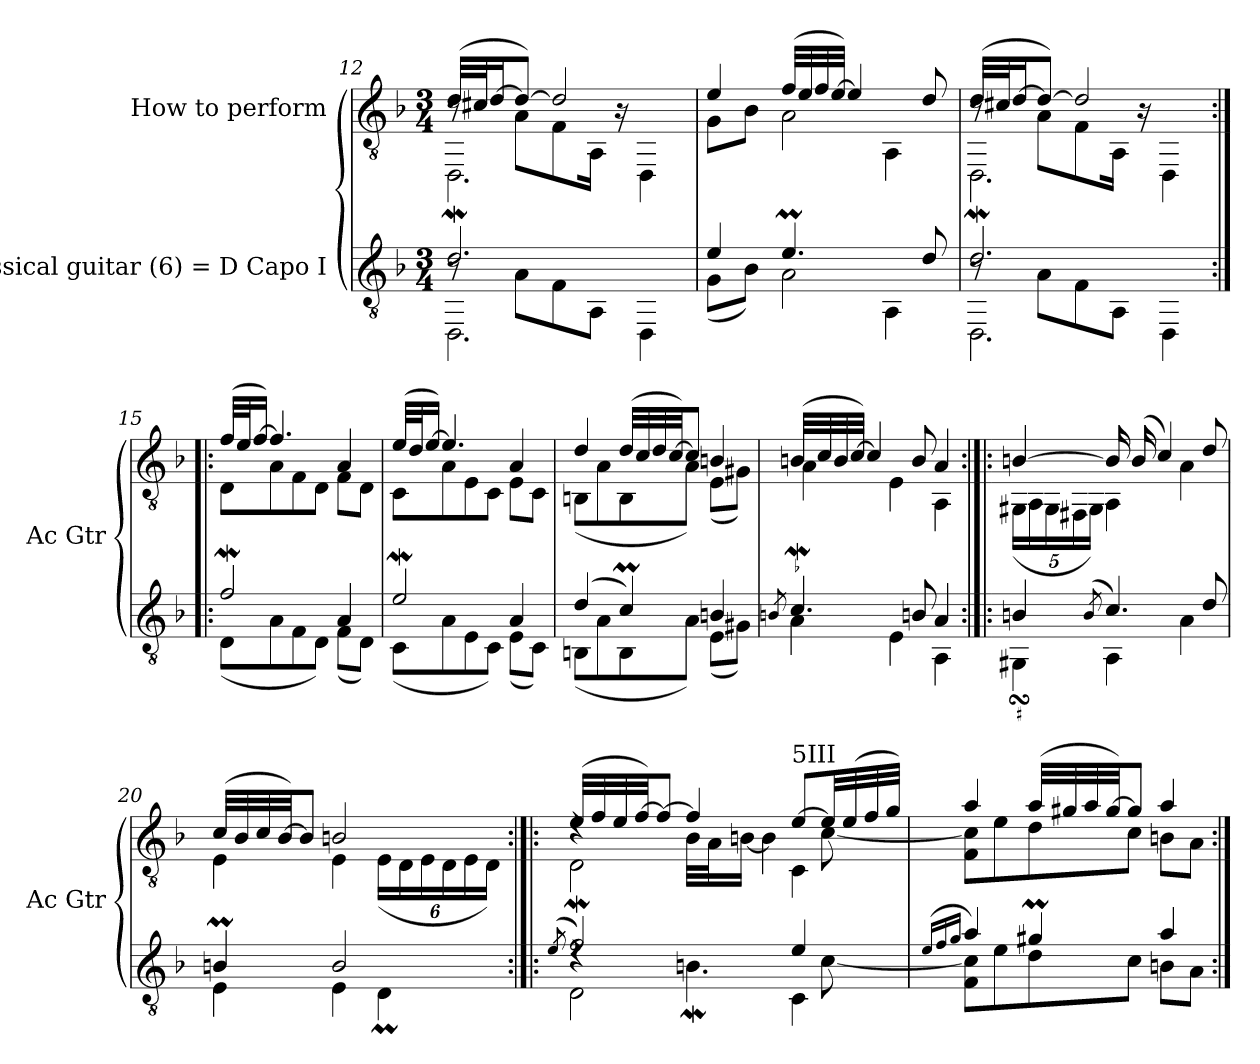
**kern	**kern
*part2	*part1
*staff2	*staff1
*I"Classical guitar (6) = D Capo I	*I"How to perform
*I'Ac Gtr	*
*clefGv2	*clefGv2
*k[b-]	*k[b-]
*M3/4	*M3/4
=12	=12
*^	*^
*	*^	*	*^
2.dW/	2.DD\	8r	(>32d/LLL	2.DD\	8r
.	.	.	32c#X/J	.	.
.	.	.	[16d/J	.	.
.	.	8A\L	8d/J_)	.	8A\L
.	.	8F\	2d/]	.	8F\
.	.	8AA\J	.	.	16AA\Jk
.	.	.	.	.	16r
.	.	4DD\	.	.	4DD\
=13	=13	=13	=13	=13	=13
4e/	(<8G\L	2ryy	4e/	8G\L	2ryy
.	8B-\J)	.	.	8B-\J	.
4.em/	2A\	.	(>32f/LLL	2A\	.
.	.	.	32e/	.	.
.	.	.	32f/	.	.
.	.	.	[32e/JJJ)	.	.
.	.	.	4e/]	.	.
.	.	4AA\	.	.	4AA\
8d/	.	.	8d/	.	.
=14	=14	=14	=14	=14	=14
2.dW/	2.DD\	8r	(>32d/LLL	2.DD\	8r
.	.	.	32c#X/J	.	.
.	.	.	[16d/J	.	.
.	.	8A\L	8d/J_)	.	8A\L
.	.	8F\	2d/]	.	8F\
.	.	8AA\J	.	.	16AA\Jk
.	.	.	.	.	16r
.	.	4DD\	.	.	4DD\
*	*v	*v	*	*	*
*	*	*	*v	*v
!!LO:LB:g=z
=15:|!|:	=15:|!|:	=15:|!|:	=15:|!|:
2fw/	(<8D\L	(<32f/LLL	8D\L
.	.	32e/J	.
.	.	[16f/JJ)	.
.	8A\	4.f/]	8A\
.	8F\	.	8F\
.	8D\J)	.	8D\J
4A/	(<8F\L	4A/	8F\L
.	8D\J)	.	8D\J
=16	=16	=16	=16
2eW/	(<8C\L	(<32e/LLL	8C\L
.	.	32d/J	.
.	.	[16e/JJ)	.
.	8A\	4.e/]	8A\
.	8E\	.	8E\
.	8C\J)	.	8C\J
4A/	(<8E\L	4A/	8E\L
.	8C\J)	.	8C\J
=17	=17	=17	=17
(>4d/	(<8BBn\L	4d/	(<8BBn\L
.	8A\	.	8A\
4cM/)	8BB\	(<32d/LLL	8BB\
.	.	32c/	.
.	.	32d/	.
.	.	[32c/JJ)	.
.	8A\J)	8c/J]	8A\J)
4Bn/	(<8E\L	4Bn/	(<8E\L
.	8G#X\J)	.	8G#X\J)
=18	=18	=18	=18
8qBn/	.	.	.
4.cW/	4A\	(<32Bn/LLL	4A\
.	.	32c/	.
.	.	32B/	.
.	.	[32c/JJJ)	.
.	.	4c/]	.
.	4E\	.	4E\
8B/	.	8B/	.
4A/	4AA\	4A/	4AA\
!!LO:LB:g=z	!!
=19:|!|:	=19:|!|:	=19:|!|:	=19:|!|:
*	*	*	*Xbrackettup
4Bn/	4GG#XsSsS\	[4Bn/	(>20GG#X\LL
.	.	.	20AA\
.	.	.	20GG#\
.	.	.	20FF#X\
.	.	.	20GG#\JJ)
(<8qB/	.	.	.
4.c/)	4AA\	16B/]	4AA\
.	.	(<16B/	.
.	.	4c/)	.
.	4A\	.	4A\
8d/	.	8d/	.
=20	=20	=20	=20
4Bnm/	4E\	(>32c/LLL	4E\
.	.	32B-/	.
.	.	32c/	.
.	.	[32B-/JJ)	.
.	.	8B-/J]	.
2B/	4E\	2Bn/	4E\
.	4DM\	.	(>24E\LL
.	.	.	24D\
.	.	.	24E\
.	.	.	24D\
.	.	.	24E\
.	.	.	24D\JJ)
*v	*v	*	*
*	*v	*v
!!LO:LB:g=z
=21:|!|:	=21:|!|:
(<8qe/	.
*^	*^
*	*^	*	*^
2fw/)	4rd	2D\	(>32e/LLL	4rd	2D\
.	.	.	32f/	.	.
.	.	.	32e/	.	.
.	.	.	[32f/JJ)	.	.
.	.	.	8f/J_	.	.
.	4.BnW\	.	4f/]	32B-\LLL	.
.	.	.	.	32A\J	.
.	.	.	.	[16Bn\JJ	.
.	.	.	.	4B\]	.
!	!	!	!LO:TX:a:t=5III	!	!
4e/	.	4C\	[8e/L	.	4C\
.	[8c\	.	32e/LL]	[8c\	.
.	.	.	(>32e/	.	.
.	.	.	32f/	.	.
.	.	.	32g/JJJ)	.	.
*v	*v	*v	*	*	*
*	*v	*v	*v
=22	=22
(<16qe/LL	.
16qf/	.
16qg/JJ	.
*^	*^
4a/)	8F\ 8c\]L	4a/	8F\ 8c\]L
.	8e\	.	8e\
4g#Xm/	8d\	(>32a/LLL	8d\
.	.	32g#X/	.
.	.	32a/	.
.	.	[32g#/JJ)	.
.	8c\J	8g#/J]	8c\J
4a/	8Bn\L	4a/	8Bn\L
.	8A\J	.	8A\J
*v	*v	*	*
*	*v	*v
=:|!	=:|!
*-	*-
